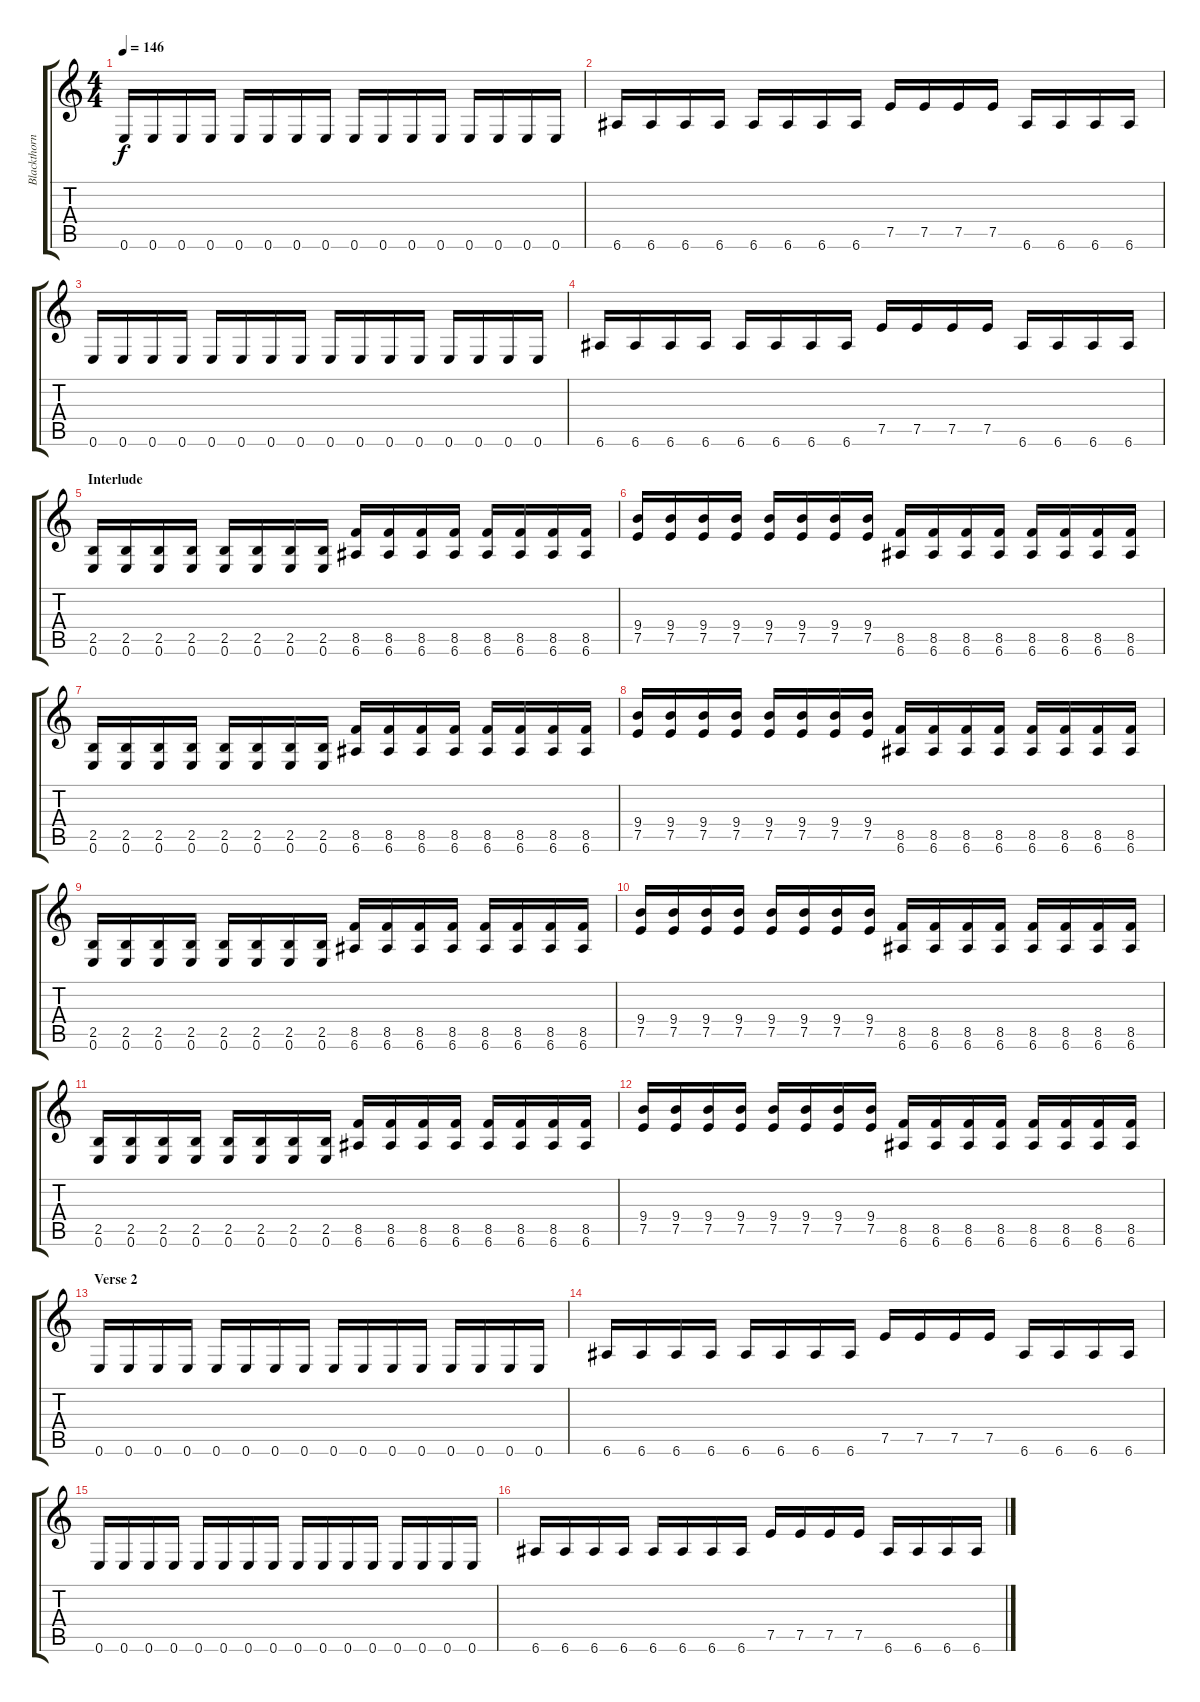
\track ("Blackthorn" "Blackthorn") {instrument distortionguitar}
\staff {score tabs}
\tuning (E4 B3 G3 D3 A2 E2) {hide}
\ts (4 4)
\tempo 146
\clef g2
\ks c
0.6.16{dy f} 0.6.16 0.6.16 0.6.16 0.6.16 0.6.16 0.6.16 0.6.16 0.6.16 0.6.16 0.6.16 0.6.16 0.6.16 0.6.16 0.6.16 0.6.16 |
6.6.16 6.6.16 6.6.16 6.6.16 6.6.16 6.6.16 6.6.16 6.6.16 7.5.16 7.5.16 7.5.16 7.5.16 6.6.16 6.6.16 6.6.16 6.6.16 |
0.6.16 0.6.16 0.6.16 0.6.16 0.6.16 0.6.16 0.6.16 0.6.16 0.6.16 0.6.16 0.6.16 0.6.16 0.6.16 0.6.16 0.6.16 0.6.16 |
6.6.16 6.6.16 6.6.16 6.6.16 6.6.16 6.6.16 6.6.16 6.6.16 7.5.16 7.5.16 7.5.16 7.5.16 6.6.16 6.6.16 6.6.16 6.6.16 |
\section ("" "Interlude")
(2.5 0.6).16 (2.5 0.6).16 (2.5 0.6).16 (2.5 0.6).16 (2.5 0.6).16 (2.5 0.6).16 (2.5 0.6).16 (2.5 0.6).16 (8.5 6.6).16 (8.5 6.6).16 (8.5 6.6).16 (8.5 6.6).16 (8.5 6.6).16 (8.5 6.6).16 (8.5 6.6).16 (8.5 6.6).16 |
(9.4 7.5).16 (9.4 7.5).16 (9.4 7.5).16 (9.4 7.5).16 (9.4 7.5).16 (9.4 7.5).16 (9.4 7.5).16 (9.4 7.5).16 (8.5 6.6).16 (8.5 6.6).16 (8.5 6.6).16 (8.5 6.6).16 (8.5 6.6).16 (8.5 6.6).16 (8.5 6.6).16 (8.5 6.6).16 |
(2.5 0.6).16 (2.5 0.6).16 (2.5 0.6).16 (2.5 0.6).16 (2.5 0.6).16 (2.5 0.6).16 (2.5 0.6).16 (2.5 0.6).16 (8.5 6.6).16 (8.5 6.6).16 (8.5 6.6).16 (8.5 6.6).16 (8.5 6.6).16 (8.5 6.6).16 (8.5 6.6).16 (8.5 6.6).16 |
(9.4 7.5).16 (9.4 7.5).16 (9.4 7.5).16 (9.4 7.5).16 (9.4 7.5).16 (9.4 7.5).16 (9.4 7.5).16 (9.4 7.5).16 (8.5 6.6).16 (8.5 6.6).16 (8.5 6.6).16 (8.5 6.6).16 (8.5 6.6).16 (8.5 6.6).16 (8.5 6.6).16 (8.5 6.6).16 |
(2.5 0.6).16 (2.5 0.6).16 (2.5 0.6).16 (2.5 0.6).16 (2.5 0.6).16 (2.5 0.6).16 (2.5 0.6).16 (2.5 0.6).16 (8.5 6.6).16 (8.5 6.6).16 (8.5 6.6).16 (8.5 6.6).16 (8.5 6.6).16 (8.5 6.6).16 (8.5 6.6).16 (8.5 6.6).16 |
(9.4 7.5).16 (9.4 7.5).16 (9.4 7.5).16 (9.4 7.5).16 (9.4 7.5).16 (9.4 7.5).16 (9.4 7.5).16 (9.4 7.5).16 (8.5 6.6).16 (8.5 6.6).16 (8.5 6.6).16 (8.5 6.6).16 (8.5 6.6).16 (8.5 6.6).16 (8.5 6.6).16 (8.5 6.6).16 |
(2.5 0.6).16 (2.5 0.6).16 (2.5 0.6).16 (2.5 0.6).16 (2.5 0.6).16 (2.5 0.6).16 (2.5 0.6).16 (2.5 0.6).16 (8.5 6.6).16 (8.5 6.6).16 (8.5 6.6).16 (8.5 6.6).16 (8.5 6.6).16 (8.5 6.6).16 (8.5 6.6).16 (8.5 6.6).16 |
(9.4 7.5).16 (9.4 7.5).16 (9.4 7.5).16 (9.4 7.5).16 (9.4 7.5).16 (9.4 7.5).16 (9.4 7.5).16 (9.4 7.5).16 (8.5 6.6).16 (8.5 6.6).16 (8.5 6.6).16 (8.5 6.6).16 (8.5 6.6).16 (8.5 6.6).16 (8.5 6.6).16 (8.5 6.6).16 |
\section ("" "Verse 2")
0.6.16 0.6.16 0.6.16 0.6.16 0.6.16 0.6.16 0.6.16 0.6.16 0.6.16 0.6.16 0.6.16 0.6.16 0.6.16 0.6.16 0.6.16 0.6.16 |
6.6.16 6.6.16 6.6.16 6.6.16 6.6.16 6.6.16 6.6.16 6.6.16 7.5.16 7.5.16 7.5.16 7.5.16 6.6.16 6.6.16 6.6.16 6.6.16 |
0.6.16 0.6.16 0.6.16 0.6.16 0.6.16 0.6.16 0.6.16 0.6.16 0.6.16 0.6.16 0.6.16 0.6.16 0.6.16 0.6.16 0.6.16 0.6.16 |
6.6.16 6.6.16 6.6.16 6.6.16 6.6.16 6.6.16 6.6.16 6.6.16 7.5.16 7.5.16 7.5.16 7.5.16 6.6.16 6.6.16 6.6.16 6.6.16
